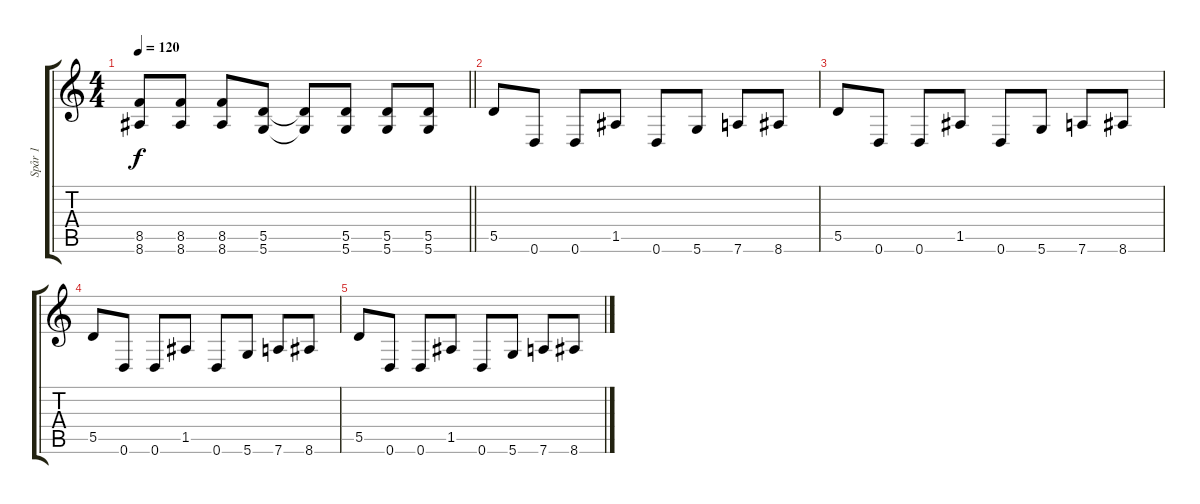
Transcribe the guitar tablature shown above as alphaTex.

\track ("Spår 1" "Spår 1") {instrument distortionguitar}
\staff {score tabs}
\tuning (E4 B3 G3 D3 A2 D2) {hide}
\ts (4 4)
\tempo 120
\clef g2
\barLineRight lightlight
\ks c
(8.5 8.6).8{dy f} (8.5 8.6).8 (8.5 8.6).8 (5.5 5.6).8 (5.5{t} 5.6{t}).8 (5.5 5.6).8 (5.5 5.6).8 (5.5 5.6).8 |
5.5.8 0.6.8 0.6.8 1.5.8 0.6.8 5.6.8 7.6.8 8.6.8 |
5.5.8 0.6.8 0.6.8 1.5.8 0.6.8 5.6.8 7.6.8 8.6.8 |
5.5.8 0.6.8 0.6.8 1.5.8 0.6.8 5.6.8 7.6.8 8.6.8 |
5.5.8 0.6.8 0.6.8 1.5.8 0.6.8 5.6.8 7.6.8 8.6.8
